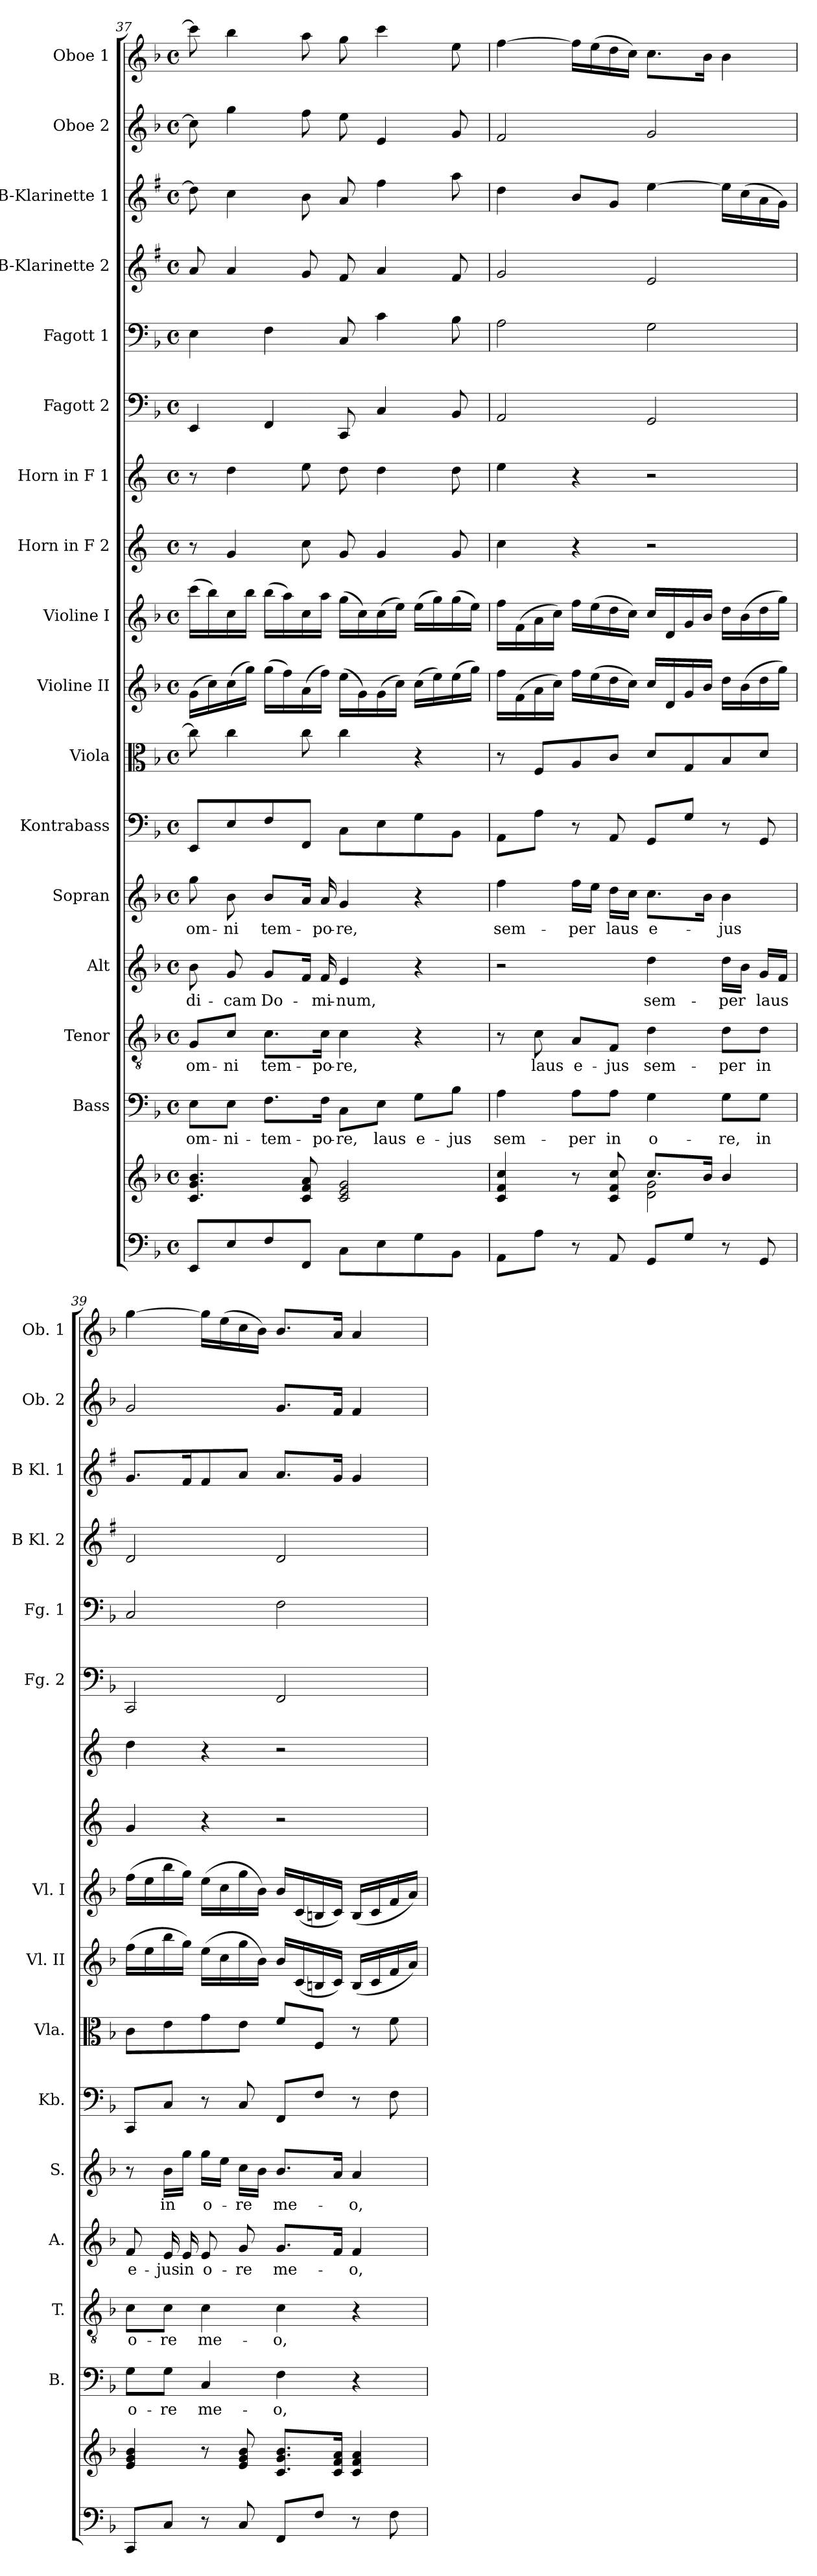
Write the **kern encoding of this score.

**kern	**kern	**kern	**text	**kern	**text	**kern	**text	**kern	**text	**kern	**kern	**kern	**kern	**kern	**kern	**kern	**kern	**kern	**kern	**kern	**kern
*part17	*part17	*part16	*part16	*part15	*part15	*part14	*part14	*part13	*part13	*part12	*part11	*part10	*part9	*part8	*part7	*part6	*part5	*part4	*part3	*part2	*part1
*staff18	*staff17	*staff16	*staff16	*staff15	*staff15	*staff14	*staff14	*staff13	*staff13	*staff12	*staff11	*staff10	*staff9	*staff8	*staff7	*staff6	*staff5	*staff4	*staff3	*staff2	*staff1
*	*	*I"Bass	*	*I"Tenor	*	*I"Alt	*	*I"Sopran	*	*I"Kontrabass	*I"Viola	*I"Violine II	*I"Violine I	*I"Horn in F 2	*I"Horn in F 1	*I"Fagott 2	*I"Fagott 1	*I"B-Klarinette 2	*I"B-Klarinette 1	*I"Oboe 2	*I"Oboe 1
*	*	*I'B.	*	*I'T.	*	*I'A.	*	*I'S.	*	*I'Kb.	*I'Vla.	*I'Vl. II	*I'Vl. I	*	*	*I'Fg. 2	*I'Fg. 1	*I'B Kl. 2	*I'B Kl. 1	*I'Ob. 2	*I'Ob. 1
*clefF4	*clefG2	*clefF4	*	*clefGv2	*	*clefG2	*	*clefG2	*	*clefF4	*clefC3	*clefG2	*clefG2	*clefG2	*clefG2	*clefF4	*clefF4	*clefG2	*clefG2	*clefG2	*clefG2
*	*	*	*	*	*	*	*	*	*	*ITrd7c12	*	*	*	*ITrd4c7	*ITrd4c7	*	*	*ITrd1c2	*ITrd1c2	*	*
*k[b-]	*k[b-]	*k[b-]	*	*k[b-]	*	*k[b-]	*	*k[b-]	*	*k[b-]	*k[b-]	*k[b-]	*k[b-]	*k[b-]	*k[b-]	*k[b-]	*k[b-]	*k[b-]	*k[b-]	*k[b-]	*k[b-]
*F:	*F:	*F:	*	*F:	*	*F:	*	*F:	*	*F:	*F:	*F:	*F:	*F:	*F:	*F:	*F:	*F:	*F:	*F:	*F:
*M4/4	*M4/4	*M4/4	*	*M4/4	*	*M4/4	*	*M4/4	*	*M4/4	*M4/4	*M4/4	*M4/4	*M4/4	*M4/4	*M4/4	*M4/4	*M4/4	*M4/4	*M4/4	*M4/4
*met(c)	*met(c)	*met(c)	*	*met(c)	*	*met(c)	*	*met(c)	*	*met(c)	*met(c)	*met(c)	*met(c)	*met(c)	*met(c)	*met(c)	*met(c)	*met(c)	*met(c)	*met(c)	*met(c)
=37	=37	=37	=37	=37	=37	=37	=37	=37	=37	=37	=37	=37	=37	=37	=37	=37	=37	=37	=37	=37	=37
!	!	!	!LO:LY:b	!	!LO:LY:b	!	!LO:LY:b	!	!LO:LY:b	!	!	!	!	!	!	!	!	!	!	!	!
8EE/L	4.c/ 4.g/ 4.b-/	8E\L	om-	8G/L	om-	8b-\	-di-	8gg\	om-	8EEE/L	8cc\]	(>16g\LL	(>16ccc\LL	8r	8r	4EE/	4E\	8g/	8cc\]	8cc\]	8ccc\]
.	.	.	.	.	.	.	.	.	.	.	.	16cc\)	16bb-\)	.	.	.	.	.	.	.	.
!	!	!	!LO:LY:b	!	!LO:LY:b	!	!LO:LY:b	!	!LO:LY:b	!	!	!	!	!	!	!	!	!	!	!	!
8E/	.	8E\J	-ni-	8c/J	-ni	8g/	-cam	8b-\	-ni	8EE/	4cc\	(>16cc\	16cc\	4c/	4g\	.	.	4g/	4b-\	4gg\	4bb-\
.	.	.	.	.	.	.	.	.	.	.	.	16gg\JJ)	16bb-\JJ	.	.	.	.	.	.	.	.
!	!	!	!LO:LY:b	!	!LO:LY:b	!	!LO:LY:b	!	!LO:LY:b	!	!	!	!	!	!	!	!	!	!	!	!
8F/	.	8.F\L	-tem-	8.c\L	tem-	8g/L	Do-	8b-/L	tem-	8FF/	.	(>16gg\LL	(>16bb-\LL	.	.	4FF/	4F\	.	.	.	.
.	.	.	.	.	.	.	.	.	.	.	.	16ff\)	16aa\)	.	.	.	.	.	.	.	.
8FF/J	8c/ 8f/ 8a/	.	.	.	.	16f/Jk	.	16a/Jk	.	8FFF/J	8cc\	(>16a\	16cc\	8f\	8a\	.	.	8f/	8a\	8ff\	8aa\
!	!	!	!LO:LY:b	!	!LO:LY:b	!	!LO:LY:b	!	!LO:LY:b	!	!	!	!	!	!	!	!	!	!	!	!
.	.	16F\Jk	-po-	16c\Jk	-po-	16f/	-mi-	16a/	-po-	.	.	16ff\JJ)	16aa\JJ	.	.	.	.	.	.	.	.
!	!	!	!LO:LY:b	!	!LO:LY:b	!	!LO:LY:b	!	!LO:LY:b	!	!	!	!	!	!	!	!	!	!	!	!
8C\L	2c/ 2e/ 2g/	8C\L	-re,	4c\	-re,	4e/	-num,	4g/	-re,	8CC\L	4cc\	(>16ee\LL	(>16gg\LL	8c/	8g\	8CC/	8C/	8e/	8g/	8ee\	8gg\
.	.	.	.	.	.	.	.	.	.	.	.	16g\)	16cc\)	.	.	.	.	.	.	.	.
!	!	!	!LO:LY:b	!	!	!	!	!	!	!	!	!	!	!	!	!	!	!	!	!	!
8E\	.	8E\J	laus	.	.	.	.	.	.	8EE\	.	(>16g\	(>16cc\	4c/	4g\	4C/	4c\	4g/	4ee\	4e/	4ccc\
.	.	.	.	.	.	.	.	.	.	.	.	16cc\JJ)	16ee\JJ)	.	.	.	.	.	.	.	.
!	!	!	!LO:LY:b	!	!	!	!	!	!	!	!	!	!	!	!	!	!	!	!	!	!
8G\	.	8G\L	e-	4r	.	4r	.	4r	.	8GG\	4r	(>16cc\LL	(>16ee\LL	.	.	.	.	.	.	.	.
.	.	.	.	.	.	.	.	.	.	.	.	16ee\)	16gg\)	.	.	.	.	.	.	.	.
!	!	!	!LO:LY:b	!	!	!	!	!	!	!	!	!	!	!	!	!	!	!	!	!	!
8BB-\J	.	8B-\J	-jus	.	.	.	.	.	.	8BBB-\J	.	(>16ee\	(>16gg\	8c/	8g\	8BB-/	8B-\	8e/	8gg\	8g/	8ee\
.	.	.	.	.	.	.	.	.	.	.	.	16gg\JJ)	16ee\JJ)	.	.	.	.	.	.	.	.
!!LO:PB:g=z
=38	=38	=38	=38	=38	=38	=38	=38	=38	=38	=38	=38	=38	=38	=38	=38	=38	=38	=38	=38	=38	=38
*	*^	*	*	*	*	*	*	*	*	*	*	*	*	*	*	*	*	*	*	*	*
!	!	!	!	!LO:LY:b	!	!	!	!	!	!LO:LY:b	!	!	!	!	!	!	!	!	!	!	!	!
8AA\L	4c/ 4f/ 4cc/	2ryy	4A\	sem-	8r	.	2r	.	4ff\	sem-	8AAA\L	8r	16ff\LL	16ff\LL	4f\	4a\	2AA/	2A\	2f/	4cc\	2f/	[4ff\
.	.	.	.	.	.	.	.	.	.	.	.	.	(>16f\	(>16f\	.	.	.	.	.	.	.	.
!	!	!	!	!	!	!LO:LY:b	!	!	!	!	!	!	!	!	!	!	!	!	!	!	!	!
8A\J	.	.	.	.	8c\	laus	.	.	.	.	8AA\J	8F/L	16a\	16a\	.	.	.	.	.	.	.	.
.	.	.	.	.	.	.	.	.	.	.	.	.	16cc\JJ)	16cc\JJ)	.	.	.	.	.	.	.	.
!	!	!	!	!LO:LY:b	!	!LO:LY:b	!	!	!	!LO:LY:b	!	!	!	!	!	!	!	!	!	!	!	!
8r	8r	.	8A\L	-per	8A/L	e-	.	.	16ff\LL	-per	8r	8A/	16ff\LL	16ff\LL	4r	4r	.	.	.	8a/L	.	16ff\LL]
.	.	.	.	.	.	.	.	.	16ee\JJ	.	.	.	(>16ee\	(>16ee\	.	.	.	.	.	.	.	(>16ee\
!	!	!	!	!LO:LY:b	!	!LO:LY:b	!	!	!	!LO:LY:b	!	!	!	!	!	!	!	!	!	!	!	!
8AA/	8c/ 8f/ 8cc/	.	8A\J	in	8F/J	-jus	.	.	16dd\LL	laus	8AAA/	8c/J	16dd\	16dd\	.	.	.	.	.	8f/J	.	16dd\
.	.	.	.	.	.	.	.	.	16cc\JJ	.	.	.	16cc\JJ)	16cc\JJ)	.	.	.	.	.	.	.	16cc\JJ)
!	!	!	!	!LO:LY:b	!	!LO:LY:b	!	!LO:LY:b	!	!LO:LY:b	!	!	!	!	!	!	!	!	!	!	!	!
8GG/L	8.cc/L	2d\ 2g\	4G\	o-	4d\	sem-	4dd\	sem-	8.cc\L	e-	8GGG/L	8d/L	16cc/LL	16cc/LL	2r	2r	2GG/	2G\	2d/	[4dd\	2g/	8.cc\L
.	.	.	.	.	.	.	.	.	.	.	.	.	16d/	16d/	.	.	.	.	.	.	.	.
8G/J	.	.	.	.	.	.	.	.	.	.	8GG/J	8G/	16g/	16g/	.	.	.	.	.	.	.	.
.	16b-/Jk	.	.	.	.	.	.	.	16b-\Jk	.	.	.	16b-/JJ	16b-/JJ	.	.	.	.	.	.	.	16b-\Jk
!	!	!	!	!LO:LY:b	!	!LO:LY:b	!	!LO:LY:b	!	!LO:LY:b	!	!	!	!	!	!	!	!	!	!	!	!
8r	4b-/	.	8G\L	-re,	8d\L	-per	16dd\LL	-per	4b-\	-jus	8r	8B-/	16dd\LL	16dd\LL	.	.	.	.	.	16dd\LL]	.	4b-\
.	.	.	.	.	.	.	16b-\JJ	.	.	.	.	.	(>16b-\	(>16b-\	.	.	.	.	.	(>16b-\	.	.
!	!	!	!	!LO:LY:b	!	!LO:LY:b	!	!LO:LY:b	!	!	!	!	!	!	!	!	!	!	!	!	!	!
8GG/	.	.	8G\J	in	8d\J	in	16g/LL	laus	.	.	8GGG/	8d/J	16dd\	16dd\	.	.	.	.	.	16g\	.	.
.	.	.	.	.	.	.	16f/JJ	.	.	.	.	.	16gg\JJ)	16gg\JJ)	.	.	.	.	.	16f\JJ)	.	.
*	*v	*v	*	*	*	*	*	*	*	*	*	*	*	*	*	*	*	*	*	*	*	*
=39	=39	=39	=39	=39	=39	=39	=39	=39	=39	=39	=39	=39	=39	=39	=39	=39	=39	=39	=39	=39	=39
!	!	!	!LO:LY:b	!	!LO:LY:b	!	!LO:LY:b	!	!	!	!	!	!	!	!	!	!	!	!	!	!
8CC/L	4e/ 4g/ 4b-/	8G\L	o-	8c\L	o-	8f/	e-	8r	.	8CCC/L	8c\L	(>16ff\LL	(>16ff\LL	4c/	4g\	2CC/	2C/	2c/	8.f/L	2g/	[4gg\
.	.	.	.	.	.	.	.	.	.	.	.	16ee\	16ee\	.	.	.	.	.	.	.	.
!	!	!	!LO:LY:b	!	!LO:LY:b	!	!LO:LY:b	!	!LO:LY:b	!	!	!	!	!	!	!	!	!	!	!	!
8C/J	.	8G\J	-re	8c\J	-re	16e/	-jus	16b-\LL	in	8CC/J	8e\	16bb-\	16bb-\	.	.	.	.	.	.	.	.
!	!	!	!	!	!	!	!LO:LY:b	!	!	!	!	!	!	!	!	!	!	!	!	!	!
.	.	.	.	.	.	16e/	in	16gg\JJ	.	.	.	16gg\JJ)	16gg\JJ)	.	.	.	.	.	16e/k	.	.
!	!	!	!LO:LY:b	!	!LO:LY:b	!	!LO:LY:b	!	!LO:LY:b	!	!	!	!	!	!	!	!	!	!	!	!
8r	8r	4C/	me-	4c\	me-	8e/	o-	16gg\LL	o-	8r	8g\	(>16ee\LL	(>16ee\LL	4r	4r	.	.	.	8e/	.	16gg\LL]
.	.	.	.	.	.	.	.	16ee\JJ	.	.	.	16cc\	16cc\	.	.	.	.	.	.	.	(>16ee\
!	!	!	!	!	!	!	!LO:LY:b	!	!LO:LY:b	!	!	!	!	!	!	!	!	!	!	!	!
8C/	8e/ 8g/ 8b-/	.	.	.	.	8g/	-re	16cc\LL	-re	8CC/	8e\J	16gg\	16gg\	.	.	.	.	.	8g/J	.	16cc\
.	.	.	.	.	.	.	.	16b-\JJ	.	.	.	16b-\JJ)	16b-\JJ)	.	.	.	.	.	.	.	16b-\JJ)
!	!	!	!LO:LY:b	!	!LO:LY:b	!	!LO:LY:b	!	!LO:LY:b	!	!	!	!	!	!	!	!	!	!	!	!
8FF/L	8.c/ 8.g/ 8.b-/L	4F\	-o,	4c\	-o,	8.g/L	me-	8.b-/L	me-	8FFF/L	8f/L	16b-/LL	16b-/LL	2r	2r	2FF/	2F\	2c/	8.g/L	8.g/L	8.b-/L
.	.	.	.	.	.	.	.	.	.	.	.	(<16c/	(<16c/	.	.	.	.	.	.	.	.
8F/J	.	.	.	.	.	.	.	.	.	8FF/J	8F/J	16Bn/	16Bn/	.	.	.	.	.	.	.	.
.	16c/ 16f/ 16a/Jk	.	.	.	.	16f/Jk	.	16a/Jk	.	.	.	16c/JJ)	16c/JJ)	.	.	.	.	.	16f/Jk	16f/Jk	16a/Jk
!	!	!	!	!	!	!	!LO:LY:b	!	!LO:LY:b	!	!	!	!	!	!	!	!	!	!	!	!
8r	4c/ 4f/ 4a/	4r	.	4r	.	4f/	-o,	4a/	-o,	8r	8r	(<16B/LL	(<16B/LL	.	.	.	.	.	4f/	4f/	4a/
.	.	.	.	.	.	.	.	.	.	.	.	16c/	16c/	.	.	.	.	.	.	.	.
8F\	.	.	.	.	.	.	.	.	.	8FF\	8f\	16f/	16f/	.	.	.	.	.	.	.	.
.	.	.	.	.	.	.	.	.	.	.	.	16a/JJ)	16a/JJ)	.	.	.	.	.	.	.	.
=	=	=	=	=	=	=	=	=	=	=	=	=	=	=	=	=	=	=	=	=	=
*-	*-	*-	*-	*-	*-	*-	*-	*-	*-	*-	*-	*-	*-	*-	*-	*-	*-	*-	*-	*-	*-
